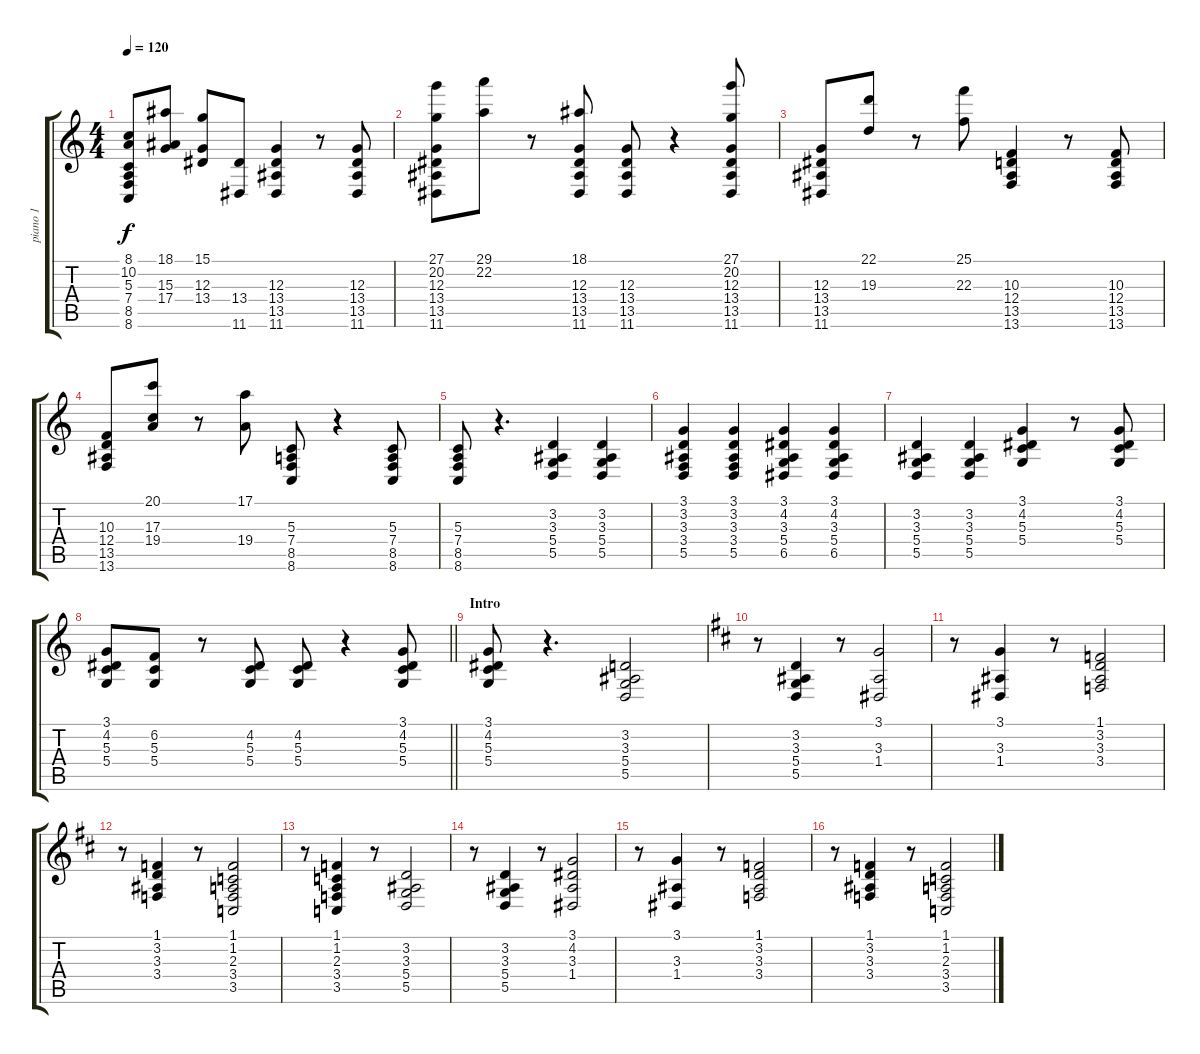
\track ("piano 1" "piano 1") {instrument brightacousticpiano}
\staff {score tabs}
\tuning (E4 B3 G3 D3 A2 E2) {hide}
\ts (4 4)
\tempo 120
\clef g2
\ks c
(8.1 10.2 5.3 7.4 8.5 8.6).8{dy f} (18.1 15.3 17.4).8 (15.1 12.3 13.4).8 (13.4 11.6).8 (12.3 13.4 13.5 11.6).4 r.8 (12.3 13.4 13.5 11.6).8 |
(27.1 20.2 12.3 13.4 13.5 11.6).8 (29.1 22.2).8 r.8 (18.1 12.3 13.4 13.5 11.6).8 (12.3 13.4 13.5 11.6).8 r.4 (27.1 20.2 12.3 13.4 13.5 11.6).8 |
(12.3 13.4 13.5 11.6).8 (22.1 19.3).8 r.8 (25.1 22.3).8 (10.3 12.4 13.5 13.6).4 r.8 (10.3 12.4 13.5 13.6).8 |
(10.3 12.4 13.5 13.6).8 (20.1 17.3 19.4).8 r.8 (17.1 19.4).8 (5.3 7.4 8.5 8.6).8 r.4 (5.3 7.4 8.5 8.6).8 |
(5.3 7.4 8.5 8.6).8 r.4{d} (3.2 3.3 5.4 5.5).4 (3.2 3.3 5.4 5.5).4 |
(3.1 3.2 3.3 3.4 5.5).4 (3.1 3.2 3.3 3.4 5.5).4 (3.1 4.2 3.3 5.4 6.5).4 (3.1 4.2 3.3 5.4 6.5).4 |
(3.2 3.3 5.4 5.5).4 (3.2 3.3 5.4 5.5).4 (3.1 4.2 5.3 5.4).4 r.8 (3.1 4.2 5.3 5.4).8 |
\barLineRight lightlight
(3.1 4.2 5.3 5.4).8 (6.2 5.3 5.4).8 r.8 (4.2 5.3 5.4).8 (4.2 5.3 5.4).8 r.4 (3.1 4.2 5.3 5.4).8 |
\section ("" "Intro")
(3.1 4.2 5.3 5.4).8 r.4{d} (3.2 3.3 5.4 5.5).2 |
\ks d
r.8 (3.2 3.3 5.4 5.5).4 r.8 (3.1 3.3 1.4).2 |
r.8 (3.1 3.3 1.4).4 r.8 (1.1 3.2 3.3 3.4).2 |
r.8 (1.1 3.2 3.3 3.4).4 r.8 (1.1 1.2 2.3 3.4 3.5).2 |
r.8 (1.1 1.2 2.3 3.4 3.5).4 r.8 (3.2 3.3 5.4 5.5).2 |
r.8 (3.2 3.3 5.4 5.5).4 r.8 (3.1 4.2 3.3 1.4).2 |
r.8 (3.1 3.3 1.4).4 r.8 (1.1 3.2 3.3 3.4).2 |
r.8 (1.1 3.2 3.3 3.4).4 r.8 (1.1 1.2 2.3 3.4 3.5).2
